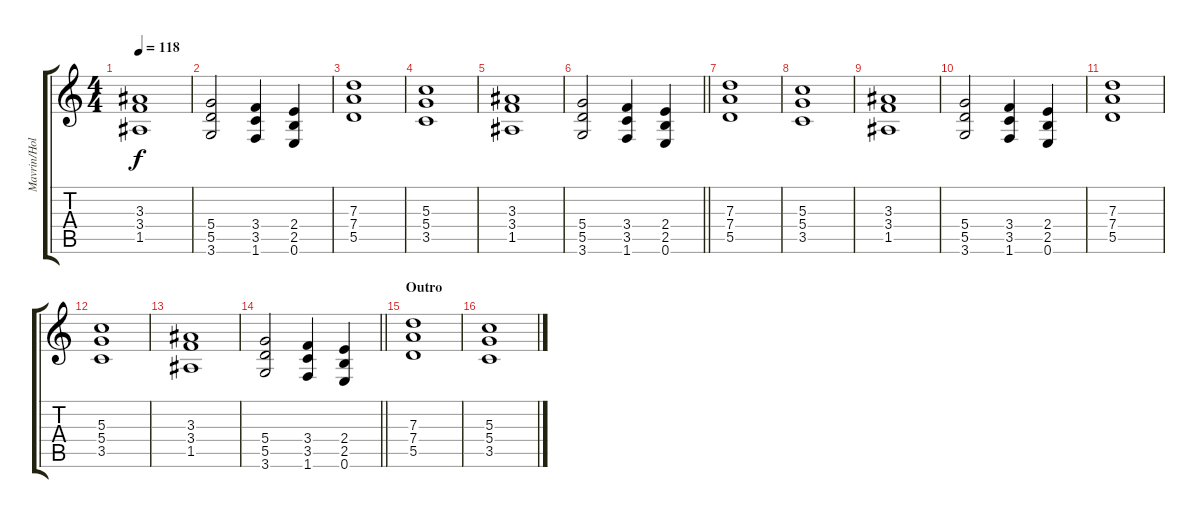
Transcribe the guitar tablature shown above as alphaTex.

\track ("Mavrin/Holstinin" "Mavrin/Hol") {instrument distortionguitar}
\staff {score tabs}
\tuning (E4 B3 G3 D3 A2 E2) {hide}
\ts (4 4)
\tempo 118
\clef g2
\ks c
(3.3 3.4 1.5).1{dy f} |
(5.4 5.5 3.6).2 (3.4 3.5 1.6).4 (2.4 2.5 0.6).4 |
(7.3 7.4 5.5).1 |
(5.3 5.4 3.5).1 |
(3.3 3.4 1.5).1 |
\barLineRight lightlight
(5.4 5.5 3.6).2 (3.4 3.5 1.6).4 (2.4 2.5 0.6).4 |
(7.3 7.4 5.5).1 |
(5.3 5.4 3.5).1 |
(3.3 3.4 1.5).1 |
(5.4 5.5 3.6).2 (3.4 3.5 1.6).4 (2.4 2.5 0.6).4 |
(7.3 7.4 5.5).1 |
(5.3 5.4 3.5).1 |
(3.3 3.4 1.5).1 |
\barLineRight lightlight
(5.4 5.5 3.6).2 (3.4 3.5 1.6).4 (2.4 2.5 0.6).4 |
\section ("" "Outro")
(7.3 7.4 5.5).1 |
(5.3 5.4 3.5).1
